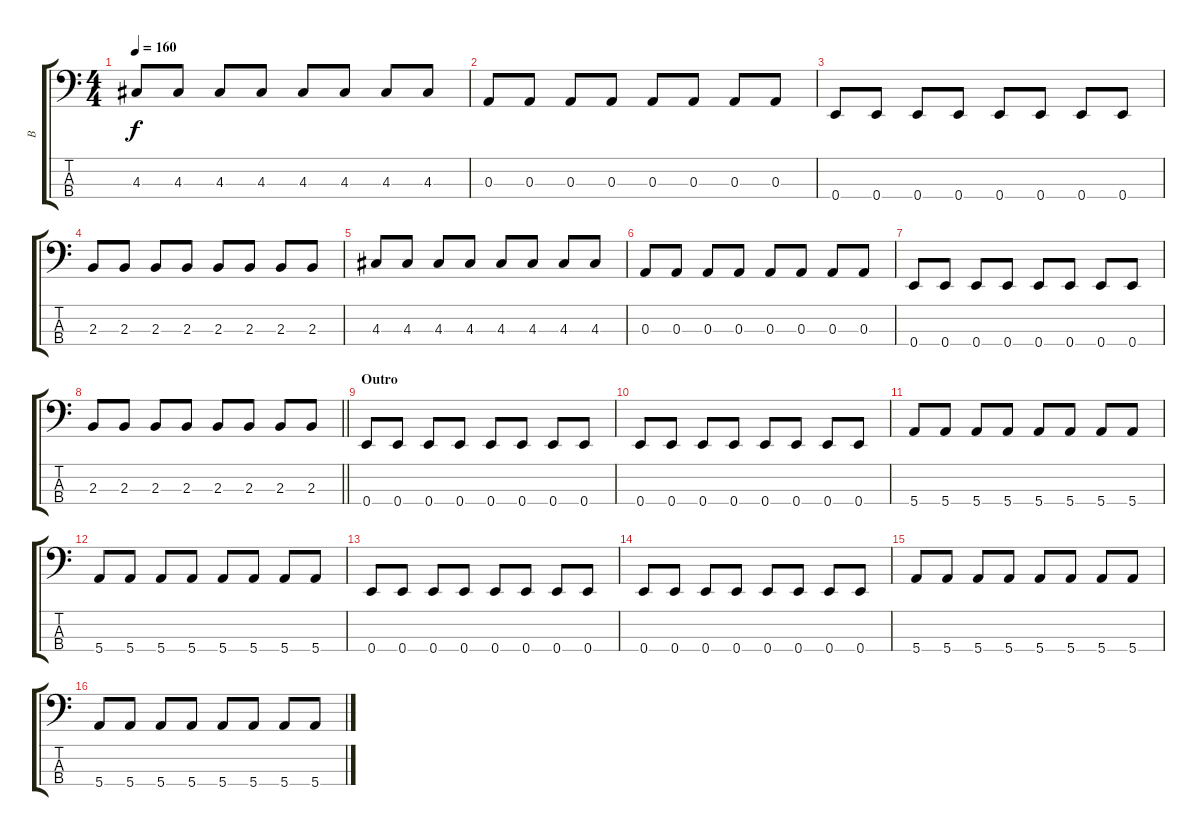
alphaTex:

\track ("B" "B") {instrument electricbasspick}
\staff {score tabs}
\tuning (G2 D2 A1 E1) {hide}
\ts (4 4)
\tempo 160
\clef f4
\ks c
4.3.8{dy f} 4.3.8 4.3.8 4.3.8 4.3.8 4.3.8 4.3.8 4.3.8 |
0.3.8 0.3.8 0.3.8 0.3.8 0.3.8 0.3.8 0.3.8 0.3.8 |
0.4.8 0.4.8 0.4.8 0.4.8 0.4.8 0.4.8 0.4.8 0.4.8 |
2.3.8 2.3.8 2.3.8 2.3.8 2.3.8 2.3.8 2.3.8 2.3.8 |
4.3.8 4.3.8 4.3.8 4.3.8 4.3.8 4.3.8 4.3.8 4.3.8 |
0.3.8 0.3.8 0.3.8 0.3.8 0.3.8 0.3.8 0.3.8 0.3.8 |
0.4.8 0.4.8 0.4.8 0.4.8 0.4.8 0.4.8 0.4.8 0.4.8 |
\barLineRight lightlight
2.3.8 2.3.8 2.3.8 2.3.8 2.3.8 2.3.8 2.3.8 2.3.8 |
\section ("" "Outro")
0.4.8 0.4.8 0.4.8 0.4.8 0.4.8 0.4.8 0.4.8 0.4.8 |
0.4.8 0.4.8 0.4.8 0.4.8 0.4.8 0.4.8 0.4.8 0.4.8 |
5.4.8 5.4.8 5.4.8 5.4.8 5.4.8 5.4.8 5.4.8 5.4.8 |
5.4.8 5.4.8 5.4.8 5.4.8 5.4.8 5.4.8 5.4.8 5.4.8 |
0.4.8 0.4.8 0.4.8 0.4.8 0.4.8 0.4.8 0.4.8 0.4.8 |
0.4.8 0.4.8 0.4.8 0.4.8 0.4.8 0.4.8 0.4.8 0.4.8 |
5.4.8 5.4.8 5.4.8 5.4.8 5.4.8 5.4.8 5.4.8 5.4.8 |
5.4.8 5.4.8 5.4.8 5.4.8 5.4.8 5.4.8 5.4.8 5.4.8
